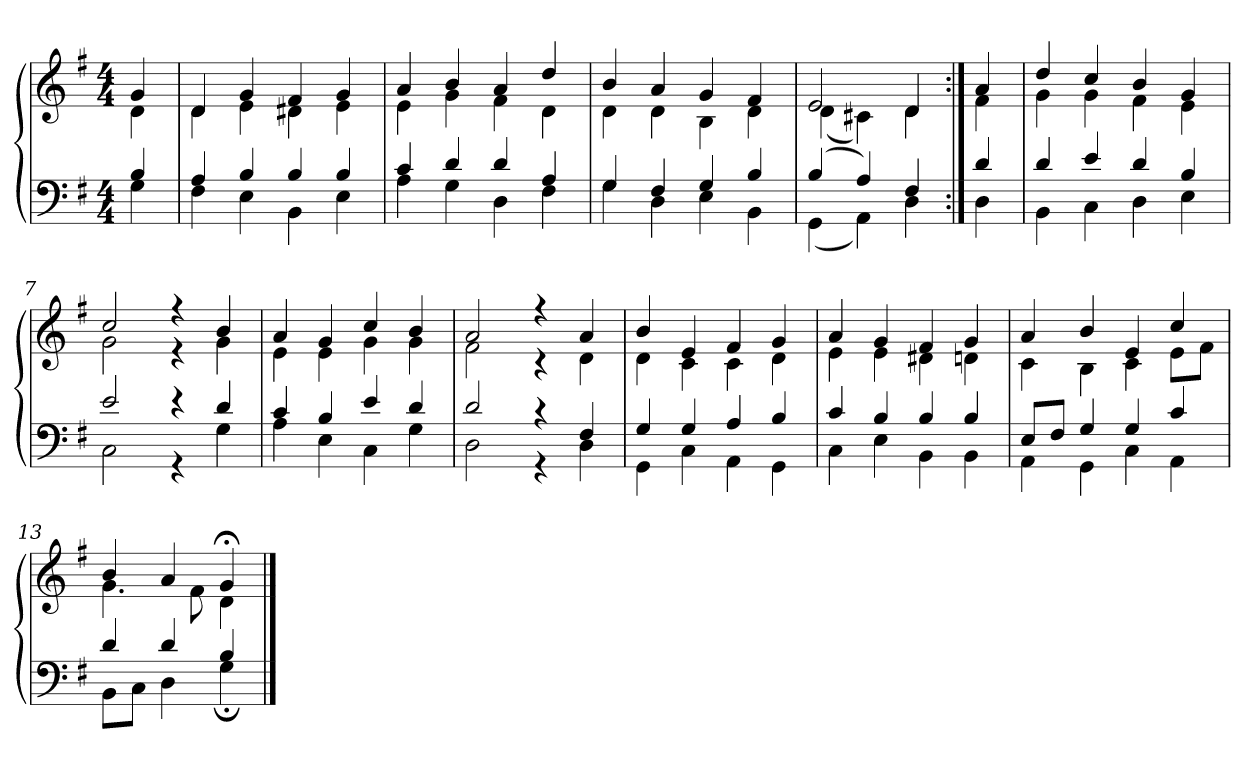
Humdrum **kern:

**kern	**kern
*part1	*part1
*staff2	*staff1
*clefF4	*clefG2
*k[f#]	*k[f#]
*G:	*G:
*M4/4	*M4/4
=	=
*^	*^
4B	4G	4g	4d
=1	=1	=1	=1
4A	4F#	4d	4d
4B	4E	4g	4e
4B	4BB	4f#	4d#X
4B	4E	4g	4e
=2	=2	=2	=2
4c	4A	4a	4e
4d	4G	4b	4g
4d	4D	4a	4f#
4A	4F#	4dd	4d
=3	=3	=3	=3
4G	4G	4b	4d
4F#	4D	4a	4d
4G	4E	4g	4B
4B	4BB	4f#	4d
=4	=4	=4	=4
(4B	(4GG	2e	(4d
4A)	4AA)	.	4c#X)
4F#	4D	4d	4d
=5:|!	=5:|!	=5:|!	=5:|!
4d	4D	4a	4f#
=6	=6	=6	=6
4d	4BB	4dd	4g
4e	4C	4cc	4g
4d	4D	4b	4f#
4B	4E	4g	4e
=7	=7	=7	=7
2e	2C	2cc	2g
4r	4r	4r	4r
4d	4G	4b	4g
=8	=8	=8	=8
4c	4A	4a	4e
4B	4E	4g	4e
4e	4C	4cc	4g
4d	4G	4b	4g
=9	=9	=9	=9
2d	2D	2a	2f#
4r	4r	4r	4r
4F#	4D	4a	4d
=10	=10	=10	=10
4G	4GG	4b	4d
4G	4C	4e	4c
4A	4AA	4f#	4c
4B	4GG	4g	4d
=11	=11	=11	=11
4c	4C	4a	4e
4B	4E	4g	4e
4B	4BB	4f#	4d#X
4B	4BB	4g	4dn
=12	=12	=12	=12
8EL	4AA	4a	4c
8F#J	.	.	.
4G	4GG	4b	4B
4G	4C	4e	4c
4c	4AA	4cc	8eL
.	.	.	8f#J
=13	=13	=13	=13
4d	8BBL	4b	4.g
.	8CJ	.	.
4d	4D	4a	.
.	.	.	8f#
4B	4G;	4g;<	4d
*v	*v	*	*
*	*v	*v
==	==
*-	*-
